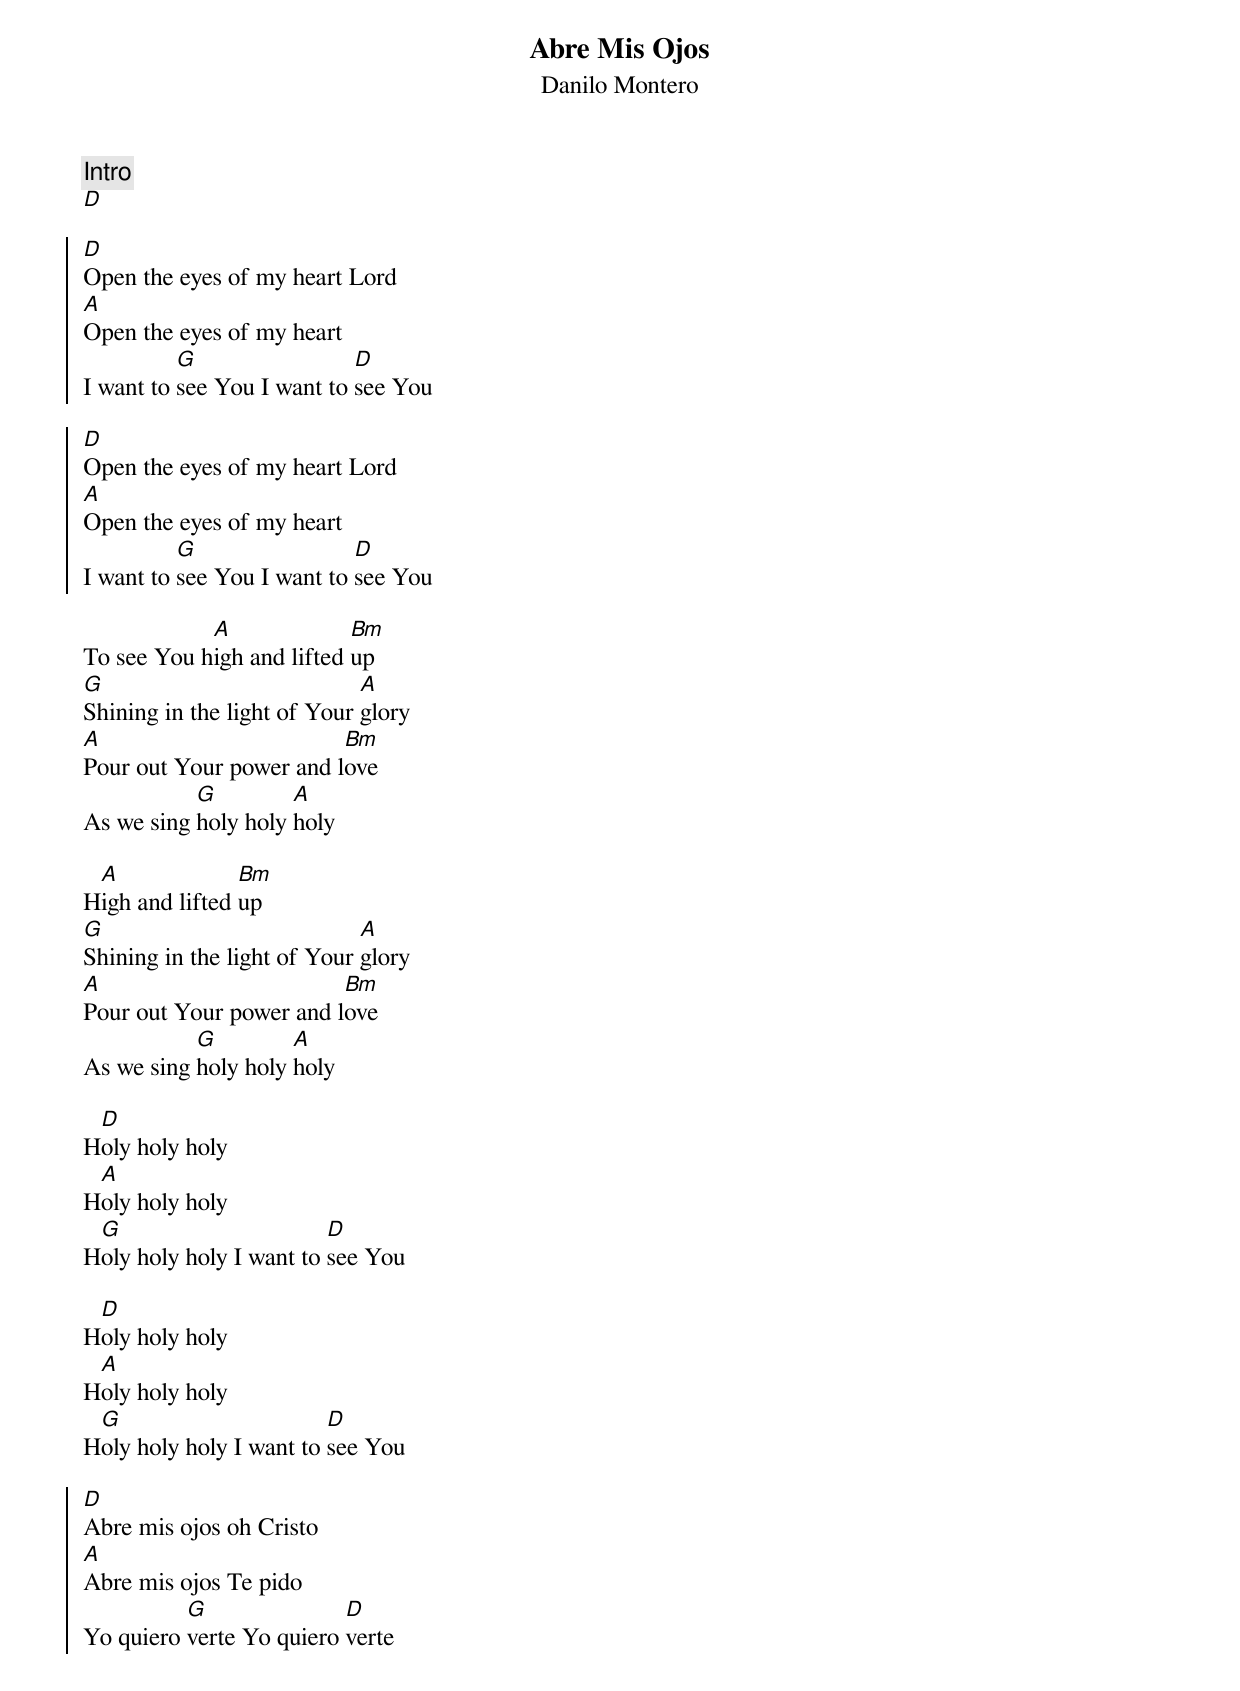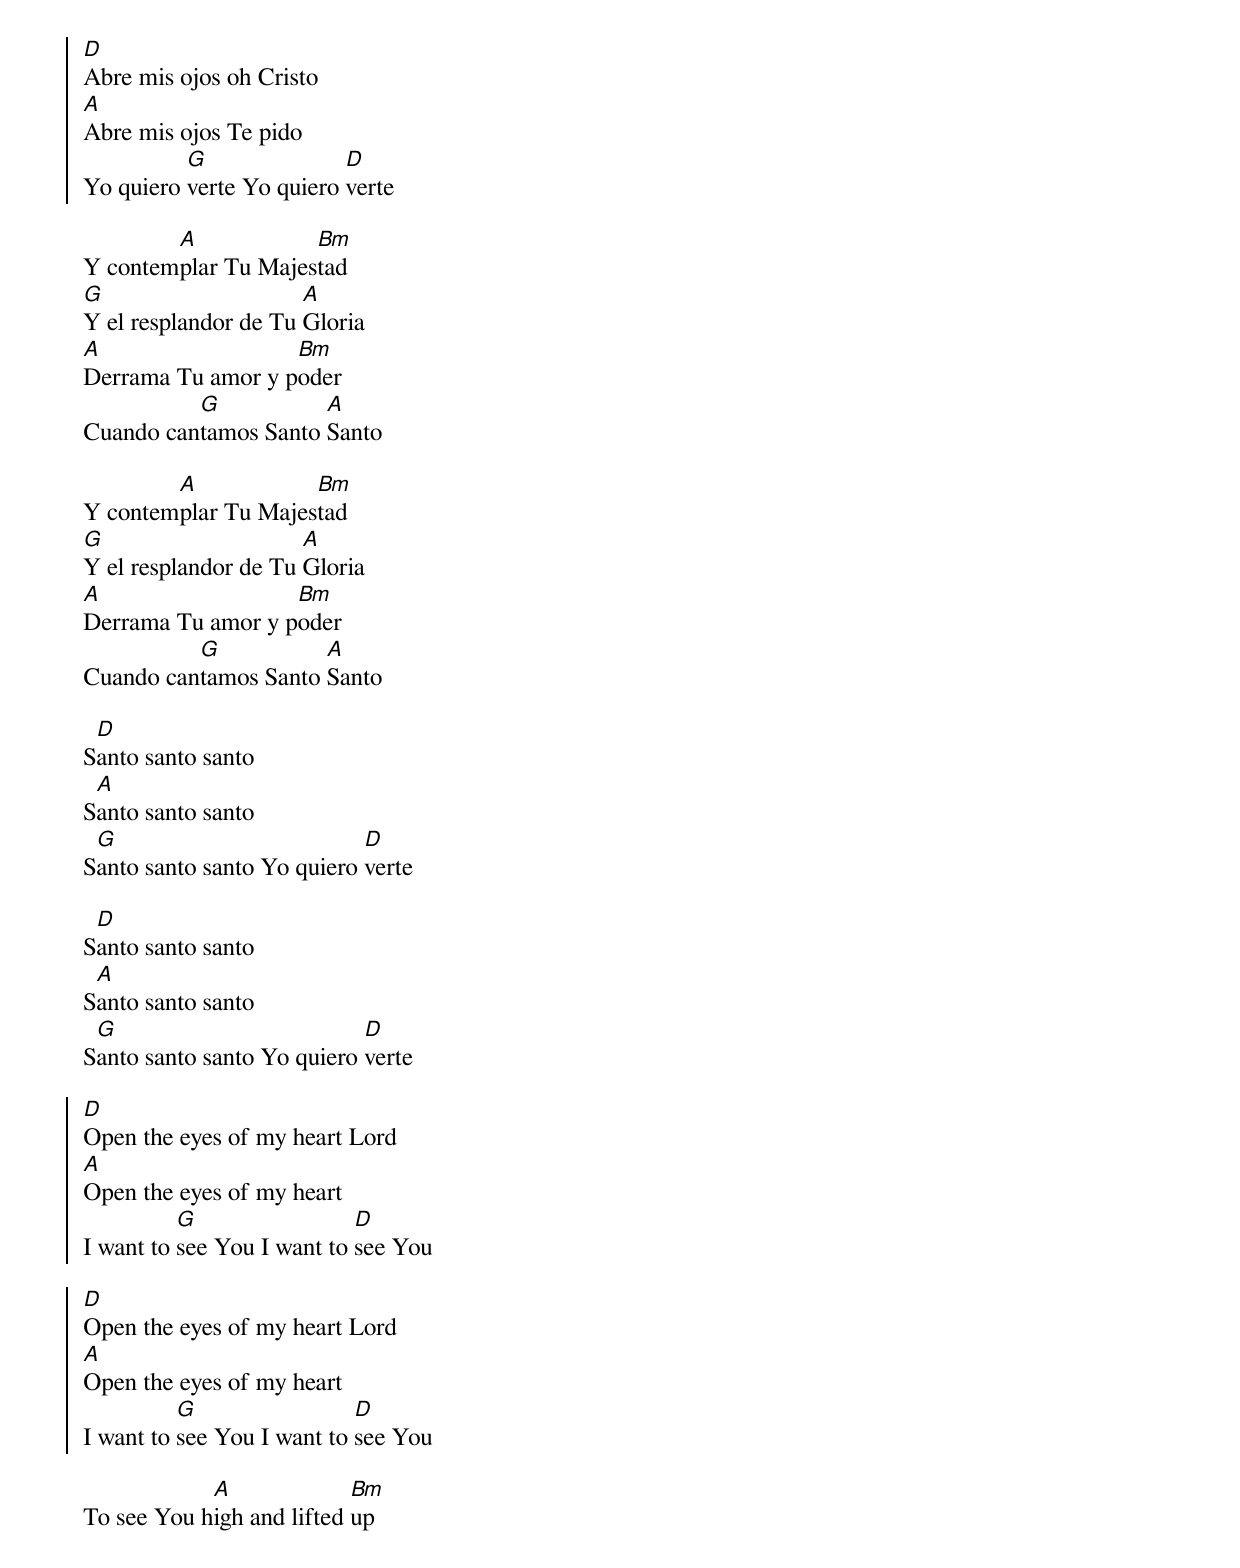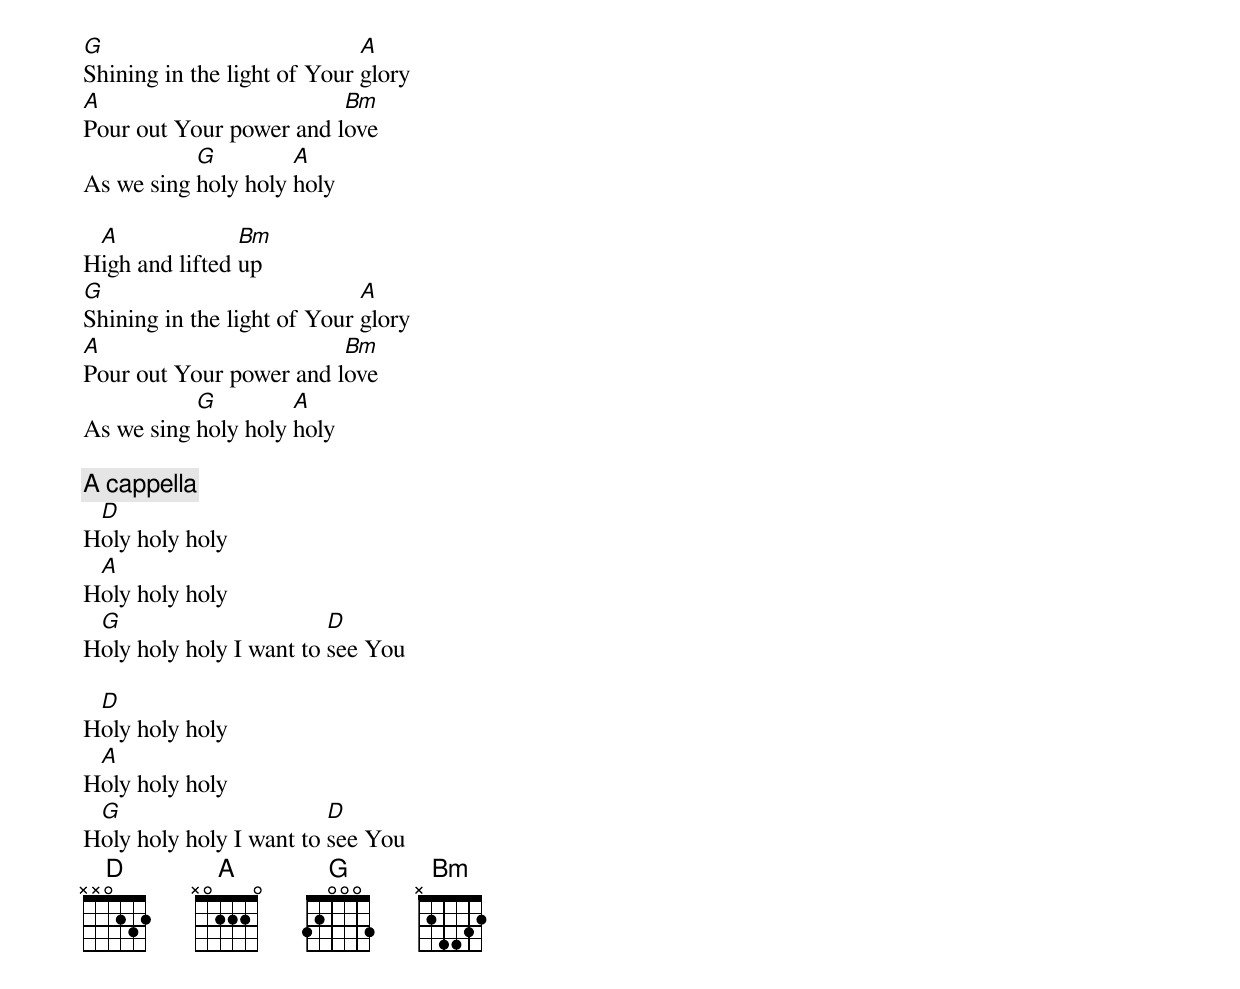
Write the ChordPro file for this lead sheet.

{title:Abre Mis Ojos}
{subtitle:Danilo Montero}
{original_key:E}
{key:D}
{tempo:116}
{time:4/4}
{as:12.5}
{c:Intro}
[D]

{soc}
[D]Open the eyes of my heart Lord
[A]Open the eyes of my heart
I want to [G]see You I want to [D]see You

[D]Open the eyes of my heart Lord
[A]Open the eyes of my heart
I want to [G]see You I want to [D]see You
{eoc}

To see You h[A]igh and lifted [Bm]up
[G]Shining in the light of Your [A]glory
[A]Pour out Your power and l[Bm]ove
As we sing [G]holy holy [A]holy

H[A]igh and lifted [Bm]up
[G]Shining in the light of Your [A]glory
[A]Pour out Your power and l[Bm]ove
As we sing [G]holy holy [A]holy

{sob}
H[D]oly holy holy
H[A]oly holy holy
H[G]oly holy holy I want to [D]see You

H[D]oly holy holy
H[A]oly holy holy
H[G]oly holy holy I want to [D]see You
{eob}

{soc}
[D]Abre mis ojos oh Cristo
[A]Abre mis ojos Te pido
Yo quiero [G]verte Yo quiero [D]verte

[D]Abre mis ojos oh Cristo
[A]Abre mis ojos Te pido
Yo quiero [G]verte Yo quiero [D]verte
{eoc}

Y contem[A]plar Tu Majes[Bm]tad
[G]Y el resplandor de Tu [A]Gloria
[A]Derrama Tu amor y p[Bm]oder
Cuando can[G]tamos Santo [A]Santo

Y contem[A]plar Tu Majes[Bm]tad
[G]Y el resplandor de Tu [A]Gloria
[A]Derrama Tu amor y p[Bm]oder
Cuando can[G]tamos Santo [A]Santo

{sob}
S[D]anto santo santo
S[A]anto santo santo
S[G]anto santo santo Yo quiero [D]verte

S[D]anto santo santo
S[A]anto santo santo
S[G]anto santo santo Yo quiero [D]verte
{eob}

{soc}
[D]Open the eyes of my heart Lord
[A]Open the eyes of my heart
I want to [G]see You I want to [D]see You

[D]Open the eyes of my heart Lord
[A]Open the eyes of my heart
I want to [G]see You I want to [D]see You
{eoc}

To see You h[A]igh and lifted [Bm]up
[G]Shining in the light of Your [A]glory
[A]Pour out Your power and l[Bm]ove
As we sing [G]holy holy [A]holy

H[A]igh and lifted [Bm]up
[G]Shining in the light of Your [A]glory
[A]Pour out Your power and l[Bm]ove
As we sing [G]holy holy [A]holy

{c:A cappella}
{sob}
H[D]oly holy holy
H[A]oly holy holy
H[G]oly holy holy I want to [D]see You

H[D]oly holy holy
H[A]oly holy holy
H[G]oly holy holy I want to [D]see You
{eob}
